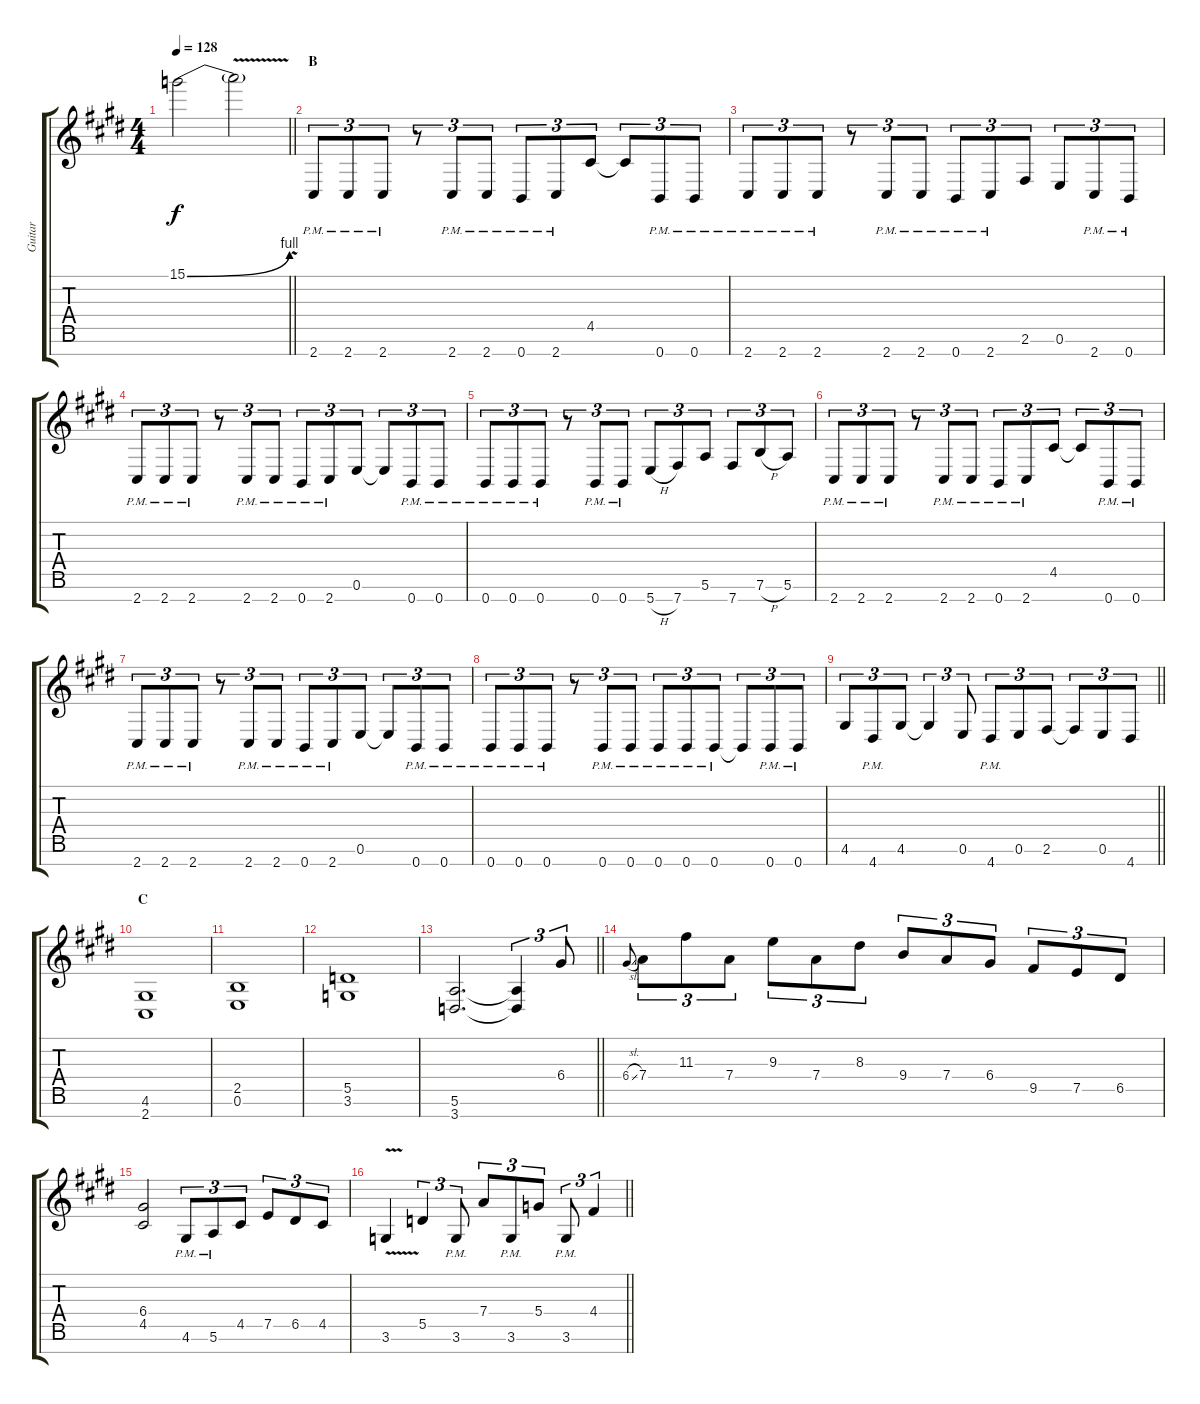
\track ("Guitar" "Guitar") {instrument acousticguitarsteel}
\staff {score tabs}
\tuning (E4 B3 G3 D3 A2 E2 B1) {hide}
\ts (4 4)
\tempo 128
\clef g2
\barLineRight lightlight
\ks e
15.1{be (bend 0 0 60 4)}.2{dy f} 15.1{v t}.2 |
\section ("" "B")
2.7{pm}.8{tu (3 2)} 2.7{pm}.8{tu (3 2)} 2.7{pm}.8{tu (3 2)} r.8{tu (3 2)} 2.7{pm}.8{tu (3 2)} 2.7{pm}.8{tu (3 2)} 0.7{pm}.8{tu (3 2)} 2.7{pm}.8{tu (3 2)} 4.5.8{tu (3 2)} 4.5{t}.8{tu (3 2)} 0.7{pm}.8{tu (3 2)} 0.7{pm}.8{tu (3 2)} |
2.7{pm}.8{tu (3 2)} 2.7{pm}.8{tu (3 2)} 2.7{pm}.8{tu (3 2)} r.8{tu (3 2)} 2.7{pm}.8{tu (3 2)} 2.7{pm}.8{tu (3 2)} 0.7{pm}.8{tu (3 2)} 2.7{pm}.8{tu (3 2)} 2.6.8{tu (3 2)} 0.6.8{tu (3 2)} 2.7{pm}.8{tu (3 2)} 0.7{pm}.8{tu (3 2)} |
2.7{pm}.8{tu (3 2)} 2.7{pm}.8{tu (3 2)} 2.7{pm}.8{tu (3 2)} r.8{tu (3 2)} 2.7{pm}.8{tu (3 2)} 2.7{pm}.8{tu (3 2)} 0.7{pm}.8{tu (3 2)} 2.7{pm}.8{tu (3 2)} 0.6.8{tu (3 2)} 0.6{t}.8{tu (3 2)} 0.7{pm}.8{tu (3 2)} 0.7{pm}.8{tu (3 2)} |
0.7{pm}.8{tu (3 2)} 0.7{pm}.8{tu (3 2)} 0.7{pm}.8{tu (3 2)} r.8{tu (3 2)} 0.7{pm}.8{tu (3 2)} 0.7{pm}.8{tu (3 2)} 5.7{h}.8{tu (3 2)} 7.7.8{tu (3 2)} 5.6.8{tu (3 2)} 7.7.8{tu (3 2)} 7.6{h}.8{tu (3 2)} 5.6.8{tu (3 2)} |
2.7{pm}.8{tu (3 2)} 2.7{pm}.8{tu (3 2)} 2.7{pm}.8{tu (3 2)} r.8{tu (3 2)} 2.7{pm}.8{tu (3 2)} 2.7{pm}.8{tu (3 2)} 0.7{pm}.8{tu (3 2)} 2.7{pm}.8{tu (3 2)} 4.5.8{tu (3 2)} 4.5{t}.8{tu (3 2)} 0.7{pm}.8{tu (3 2)} 0.7{pm}.8{tu (3 2)} |
2.7{pm}.8{tu (3 2)} 2.7{pm}.8{tu (3 2)} 2.7{pm}.8{tu (3 2)} r.8{tu (3 2)} 2.7{pm}.8{tu (3 2)} 2.7{pm}.8{tu (3 2)} 0.7{pm}.8{tu (3 2)} 2.7{pm}.8{tu (3 2)} 0.6.8{tu (3 2)} 0.6{t}.8{tu (3 2)} 0.7{pm}.8{tu (3 2)} 0.7{pm}.8{tu (3 2)} |
0.7{pm}.8{tu (3 2)} 0.7{pm}.8{tu (3 2)} 0.7{pm}.8{tu (3 2)} r.8{tu (3 2)} 0.7{pm}.8{tu (3 2)} 0.7{pm}.8{tu (3 2)} 0.7{pm}.8{tu (3 2)} 0.7{pm}.8{tu (3 2)} 0.7{pm}.8{tu (3 2)} 0.7{t}.8{tu (3 2)} 0.7{pm}.8{tu (3 2)} 0.7{pm}.8{tu (3 2)} |
\barLineRight lightlight
4.6.8{tu (3 2)} 4.7{pm}.8{tu (3 2)} 4.6.8{tu (3 2)} 4.6{t}.4{tu (3 2)} 0.6.8{tu (3 2)} 4.7{pm}.8{tu (3 2)} 0.6.8{tu (3 2)} 2.6.8{tu (3 2)} 2.6{t}.8{tu (3 2)} 0.6.8{tu (3 2)} 4.7.8{tu (3 2)} |
\section ("" "C")
(4.6 2.7).1 |
(2.5 0.6).1 |
(5.5 3.6).1 |
\barLineRight lightlight
(5.6 3.7).2{d} (5.6{t} 3.7{t}).4{tu (3 2)} 6.4.8{tu (3 2)} |
6.4{sl}.8{gr onbeat} 7.4.8{tu (3 2)} 11.3.8{tu (3 2)} 7.4.8{tu (3 2)} 9.3.8{tu (3 2)} 7.4.8{tu (3 2)} 8.3.8{tu (3 2)} 9.4.8{tu (3 2)} 7.4.8{tu (3 2)} 6.4.8{tu (3 2)} 9.5.8{tu (3 2)} 7.5.8{tu (3 2)} 6.5.8{tu (3 2)} |
(6.4 4.5).2 4.6{pm}.8{tu (3 2)} 5.6{pm}.8{tu (3 2)} 4.5.8{tu (3 2)} 7.5.8{tu (3 2)} 6.5.8{tu (3 2)} 4.5.8{tu (3 2)} |
\barLineRight lightlight
3.6{v}.4 5.5.4{tu (3 2)} 3.6{pm}.8{tu (3 2)} 7.4.8{tu (3 2)} 3.6{pm}.8{tu (3 2)} 5.4.8{tu (3 2)} 3.6{pm}.8{tu (3 2)} 4.4.4{tu (3 2)}
